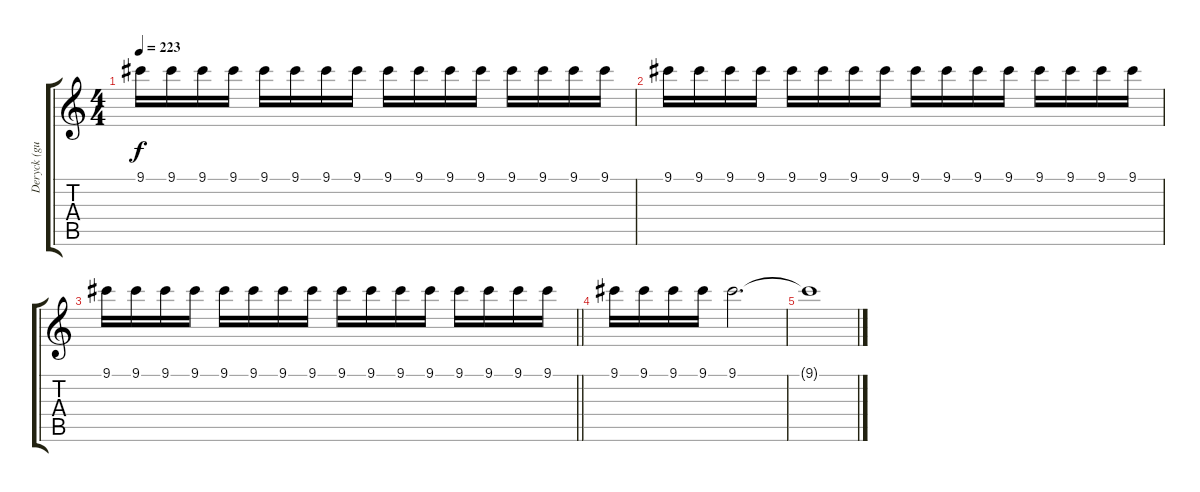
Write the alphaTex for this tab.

\track ("Deryck (guitar 3)" "Deryck (gu") {instrument electricguitarclean}
\staff {score tabs}
\tuning (E4 B3 G3 D3 A2 E2) {hide}
\ts (4 4)
\tempo 223
\clef g2
\ks c
9.1.16{dy f} 9.1.16 9.1.16 9.1.16 9.1.16 9.1.16 9.1.16 9.1.16 9.1.16 9.1.16 9.1.16 9.1.16 9.1.16 9.1.16 9.1.16 9.1.16 |
9.1.16 9.1.16 9.1.16 9.1.16 9.1.16 9.1.16 9.1.16 9.1.16 9.1.16 9.1.16 9.1.16 9.1.16 9.1.16 9.1.16 9.1.16 9.1.16 |
\barLineRight lightlight
9.1.16 9.1.16 9.1.16 9.1.16 9.1.16 9.1.16 9.1.16 9.1.16 9.1.16 9.1.16 9.1.16 9.1.16 9.1.16 9.1.16 9.1.16 9.1.16 |
9.1.16 9.1.16 9.1.16 9.1.16 9.1.2{d} |
9.1{t}.1
